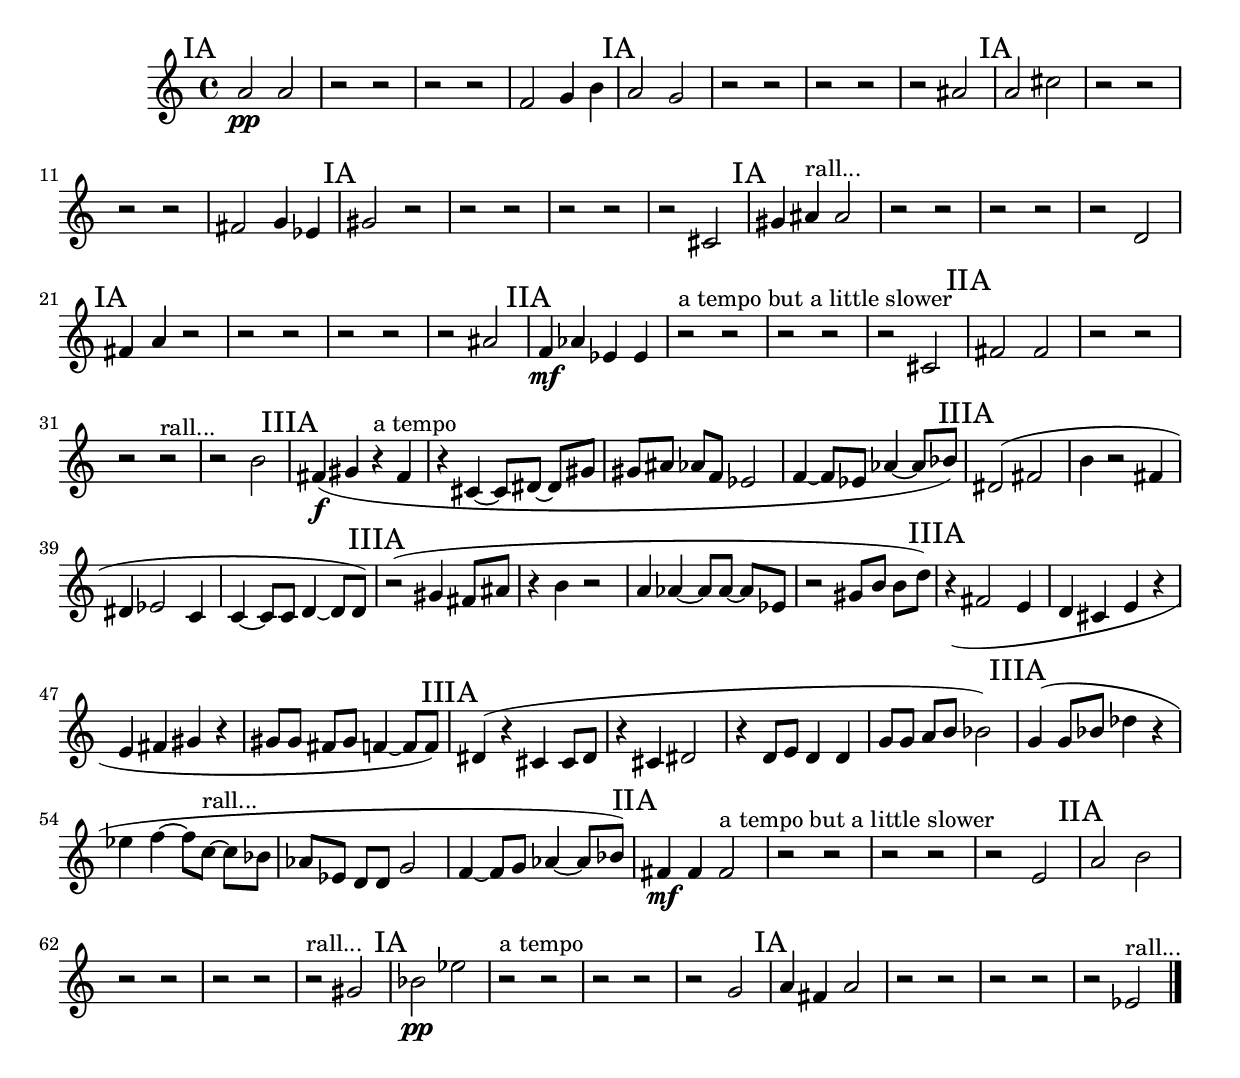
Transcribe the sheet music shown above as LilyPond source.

\new Voice {

|
\time 4/4
\mark "IA"
<a' >2 \pp
<a' >2
|
r2
r2
|
r2
r2
|
<f' >2
<g' >4
<b' >4
|
\mark "IA"
<a' >2
<g' >2
|
r2
r2
|
r2
r2
|
r2
<ais' >2
|
\mark "IA"
<a' >2
<cis'' >2
|
r2
r2
|
r2
r2
|
<fis' >2
<g' >4
<ees' >4
|
\mark "IA"
<gis' >2
r2
|
r2
r2
|
r2
r2
|
r2
<cis' >2
|
\mark "IA"
<gis' >4
<ais' >4 ^"rall..."
<ais' >2
|
r2
r2
|
r2
r2
|
r2
<d' >2
|
\mark "IA"
<fis' >4
<a' >4
r2
|
r2
r2
|
r2
r2
|
r2
<ais' >2
|
\mark "IIA"
<f' >4 \mf
<aes' >4
<ees' >4
<ees' >4
|
r2 ^"a tempo but a little slower"
r2
|
r2
r2
|
r2
<cis' >2
|
\mark "IIA"
<fis' >2
<fis' >2
|
r2
r2
|
r2
r2 ^"rall..."
|
r2
<b' >2
|
\mark "IIIA"
<fis' >4( \f
<gis' >4
r4 ^"a tempo"
<fis' >4
|
r4
<cis' >4~
<cis' >8[
<dis' >8~]
<dis' >8[
<gis' >8]
|
<gis' >8[
<ais' >8]
<aes' >8[
<f' >8]
<ees' >2
|
<f' >4~
<f' >8[
<ees' >8]
<aes' >4~
<aes' >8[
<bes' >8])
|
\mark "IIIA"
<dis' >2(
<fis' >2
|
<b' >4
r2
<fis' >4
|
<dis' >4
<ees' >2
<c' >4
|
<c' >4~
<c' >8[
<c' >8]
<d' >4~
<d' >8[
<d' >8])
|
\mark "IIIA"
r2(
<gis' >4
<fis' >8[
<ais' >8]
|
r4
<b' >4
r2
|
<a' >4
<aes' >4~
<aes' >8[
<aes' >8~]
<aes' >8[
<ees' >8]
|
r2
<gis' >8[
<b' >8]
<b' >8[
<d'' >8])
|
\mark "IIIA"
r4(
<fis' >2
<e' >4
|
<d' >4
<cis' >4
<e' >4
r4
|
<e' >4
<fis' >4
<gis' >4
r4
|
<gis' >8[
<gis' >8]
<fis' >8[
<gis' >8]
<f' >4~
<f' >8[
<f' >8])
|
\mark "IIIA"
<dis' >4(
r4
<cis' >4
<cis' >8[
<dis' >8]
|
r4
<cis' >4
<dis' >2
|
r4
<d' >8[
<e' >8]
<d' >4
<d' >4
|
<g' >8[
<g' >8]
<a' >8[
<b' >8]
<bes' >2)
|
\mark "IIIA"
<g' >4(
<g' >8[
<bes' >8]
<des'' >4
r4
|
<ees'' >4
<f'' >4~
<f'' >8[
<c'' >8~] ^"rall..."
<c'' >8[
<bes' >8]
|
<aes' >8[
<ees' >8]
<d' >8[
<d' >8]
<g' >2
|
<f' >4~
<f' >8[
<g' >8]
<aes' >4~
<aes' >8[
<bes' >8])
|
\mark "IIA"
<fis' >4 \mf
<fis' >4
<fis' >2 ^"a tempo but a little slower"
|
r2
r2
|
r2
r2
|
r2
<e' >2
|
\mark "IIA"
<a' >2
<b' >2
|
r2
r2
|
r2
r2
|
r2 ^"rall..."
<gis' >2
|
\mark "IA"
<bes' >2 \pp
<ees'' >2
|
r2 ^"a tempo"
r2
|
r2
r2
|
r2
<g' >2
|
\mark "IA"
<a' >4
<fis' >4
<a' >2
|
r2
r2
|
r2
r2
|
r2
<ees' >2 ^"rall..."

\bar "|."
}